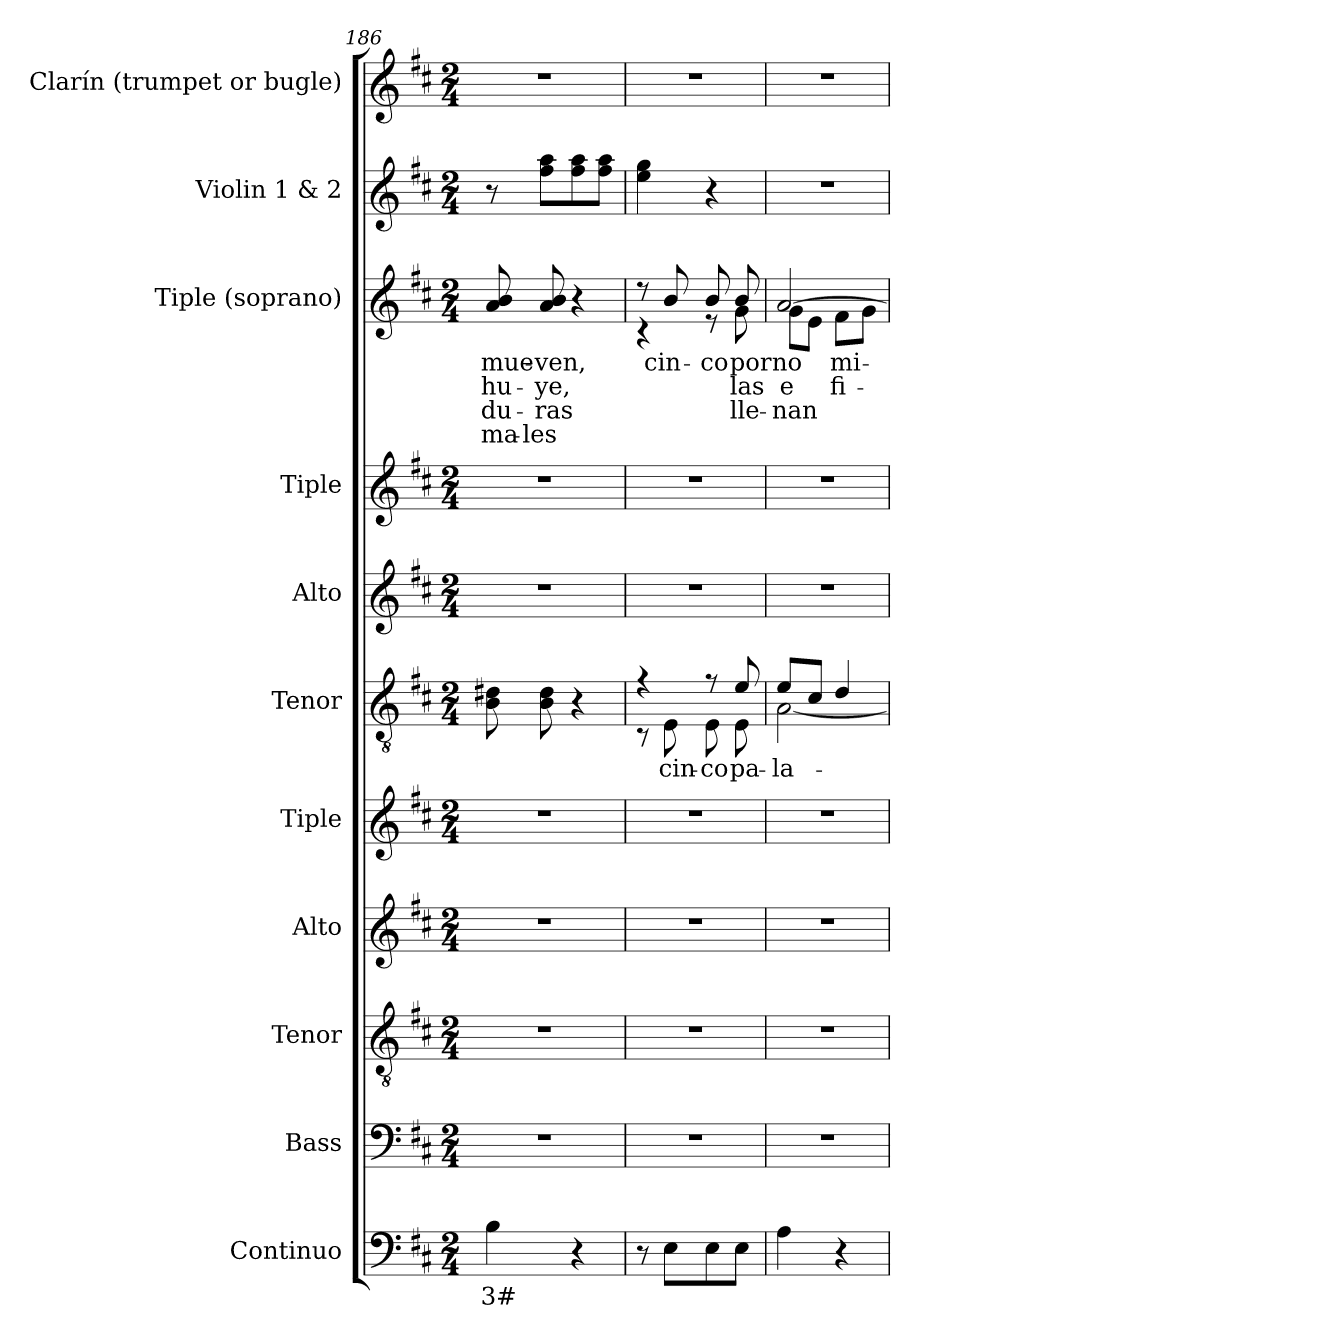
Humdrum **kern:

**kern	**text	**kern	**kern	**kern	**kern	**kern	**text	**kern	**kern	**kern	**text	**text	**text	**text	**kern	**kern
*part11	*part11	*part10	*part9	*part8	*part7	*part6	*part6	*part5	*part4	*part3	*part3	*part3	*part3	*part3	*part2	*part1
*staff11	*staff11	*staff10	*staff9	*staff8	*staff7	*staff6	*staff6	*staff5	*staff4	*staff3	*staff3	*staff3	*staff3	*staff3	*staff2	*staff1
*I"Continuo	*	*I"Bass	*I"Tenor	*I"Alto	*I"Tiple	*I"Tenor	*	*I"Alto	*I"Tiple	*I"Tiple (soprano)	*	*	*	*	*I"Violin 1  & 2	*I"Clarín (trumpet or bugle)
*I'Cont.	*	*I'B.	*I'T.	*I'A.	*	*I'T.	*	*I'A.	*	*I'S.	*	*	*	*	*	*I'Tr.
*clefF4	*	*clefF4	*clefGv2	*clefG2	*clefG2	*clefGv2	*	*clefG2	*clefG2	*clefG2	*	*	*	*	*clefG2	*clefG2
*	*	*	*ITrd7c12	*	*	*ITrd7c12	*	*	*	*	*	*	*	*	*	*
*k[f#c#]	*	*k[f#c#]	*k[f#c#]	*k[f#c#]	*k[f#c#]	*k[f#c#]	*	*k[f#c#]	*k[f#c#]	*k[f#c#]	*	*	*	*	*k[f#c#]	*k[f#c#]
*D:	*	*D:	*D:	*D:	*D:	*D:	*	*D:	*D:	*D:	*	*	*	*	*D:	*D:
*M2/4	*	*M2/4	*M2/4	*M2/4	*M2/4	*M2/4	*	*M2/4	*M2/4	*M2/4	*	*	*	*	*M2/4	*M2/4
=186	=186	=186	=186	=186	=186	=186	=186	=186	=186	=186	=186	=186	=186	=186	=186	=186
!	!LO:LY:b:color=#000000	!LO:N:vis=1	!LO:N:vis=1	!LO:N:vis=1	!LO:N:vis=1	!	!	!LO:N:vis=1	!LO:N:vis=1	!	!	!	!	!	!	!
!	!	!	!	!	!	!	!	!	!	!	!LO:LY:b:color=#000000	!LO:LY:b:color=#000000	!LO:LY:b:color=#000000	!LO:LY:b:color=#000000	!	!LO:N:vis=1
4Bi\	3#	2r	2r	2r	2r	8BBi\ 8D#Xi	.	2r	2r	8ai/ 8bi	mue-	hu-	-du-	ma-	8r	2r
!	!	!	!	!	!	!	!	!	!	!	!LO:LY:b:color=#000000	!LO:LY:b:color=#000000	!LO:LY:b:color=#000000	!LO:LY:b:color=#000000	!	!
.	.	.	.	.	.	8BBi\ 8D#i	.	.	.	8ai/ 8bi	-ven,	-ye,	-ras	-les	8ff#i\ 8aaiL	.
4r	.	.	.	.	.	4r	.	.	.	4r	.	.	.	.	8ff#i\ 8aai	.
.	.	.	.	.	.	.	.	.	.	.	.	.	.	.	8ff#i\ 8aaiJ	.
=187	=187	=187	=187	=187	=187	=187	=187	=187	=187	=187	=187	=187	=187	=187	=187	=187
!	!	!LO:N:vis=1	!LO:N:vis=1	!LO:N:vis=1	!LO:N:vis=1	!	!	!LO:N:vis=1	!LO:N:vis=1	!	!	!	!	!	!	!LO:N:vis=1
*	*	*	*	*	*	*^	*	*	*	*^	*	*	*	*	*	*
8r	.	2r	2r	2r	2r	4r	8r	.	2r	2r	8r	4r	.	.	.	.	4eei\ 4ggi	2r
!	!	!	!	!	!	!	!	!LO:LY:b:color=#000000	!	!	!	!	!	!	!	!	!	!
!	!	!	!	!	!	!	!	!	!	!	!	!	!LO:LY:a:color=#000000	!	!	!	!	!
8Ei\L	.	.	.	.	.	.	8EEi\	cin-	.	.	8bi/	.	cin-	.	.	.	.	.
!	!	!	!	!	!	!	!	!LO:LY:b:color=#000000	!	!	!	!	!	!	!	!	!	!
!	!	!	!	!	!	!	!	!	!	!	!	!	!LO:LY:a:color=#000000	!	!	!	!	!
8Ei\	.	.	.	.	.	8r	8EEi\	-co	.	.	8bi/	8r	-co	.	.	.	4r	.
!	!	!	!	!	!	!	!	!LO:LY:b:color=#000000	!	!	!	!	!	!	!	!	!	!
!	!	!	!	!	!	!	!	!	!	!	!	!	!LO:LY:a:color=#000000	!LO:LY:b:color=#000000	!LO:LY:b:color=#000000	!	!	!
!	!	!	!	!	!	!	!	!	!	!	!	!	!LO:LY:b:color=#000000	!LO:LY:b:color=#000000	!	!	!	!
8Ei\J	.	.	.	.	.	8Ei/	8EEi\	pa-	.	.	8bi/	8gi\	por	las	lle-	.	.	.
=188	=188	=188	=188	=188	=188	=188	=188	=188	=188	=188	=188	=188	=188	=188	=188	=188	=188	=188
!	!	!LO:N:vis=1	!LO:N:vis=1	!LO:N:vis=1	!LO:N:vis=1	!	!	!	!	!	!	!	!	!	!	!	!	!
!	!	!	!	!	!	!	!	!LO:LY:b:color=#000000	!LO:N:vis=1	!LO:N:vis=1	!	!	!	!	!	!	!	!
!	!	!	!	!	!	!	!	!	!	!	!	!	!LO:LY:a:color=#000000	!LO:LY:b:color=#000000	!LO:LY:b:color=#000000	!	!	!
!	!	!	!	!	!	!	!	!	!	!	!	!	!LO:LY:b:color=#000000	!LO:LY:b:color=#000000	!	!	!LO:N:vis=1	!LO:N:vis=1
4Ai\	.	2r	2r	2r	2r	8Ei/L	[2AAi\	-la-	2r	2r	[2ai/	8gi\L	no	e-	-nan	.	2r	2r
.	.	.	.	.	.	8C#i/J	.	.	.	.	.	8ei\J	.	.	.	.	.	.
!	!	!	!	!	!	!	!	!	!	!	!	!	!LO:LY:b:color=#000000	!LO:LY:b:color=#000000	!	!	!	!
4r	.	.	.	.	.	4Di/	.	.	.	.	.	8f#i\L	mi-	-fi-	.	.	.	.
.	.	.	.	.	.	.	.	.	.	.	.	8gi\J	.	.	.	.	.	.
*	*	*	*	*	*	*v	*v	*	*	*	*v	*v	*	*	*	*	*	*
=	=	=	=	=	=	=	=	=	=	=	=	=	=	=	=	=
*-	*-	*-	*-	*-	*-	*-	*-	*-	*-	*-	*-	*-	*-	*-	*-	*-
